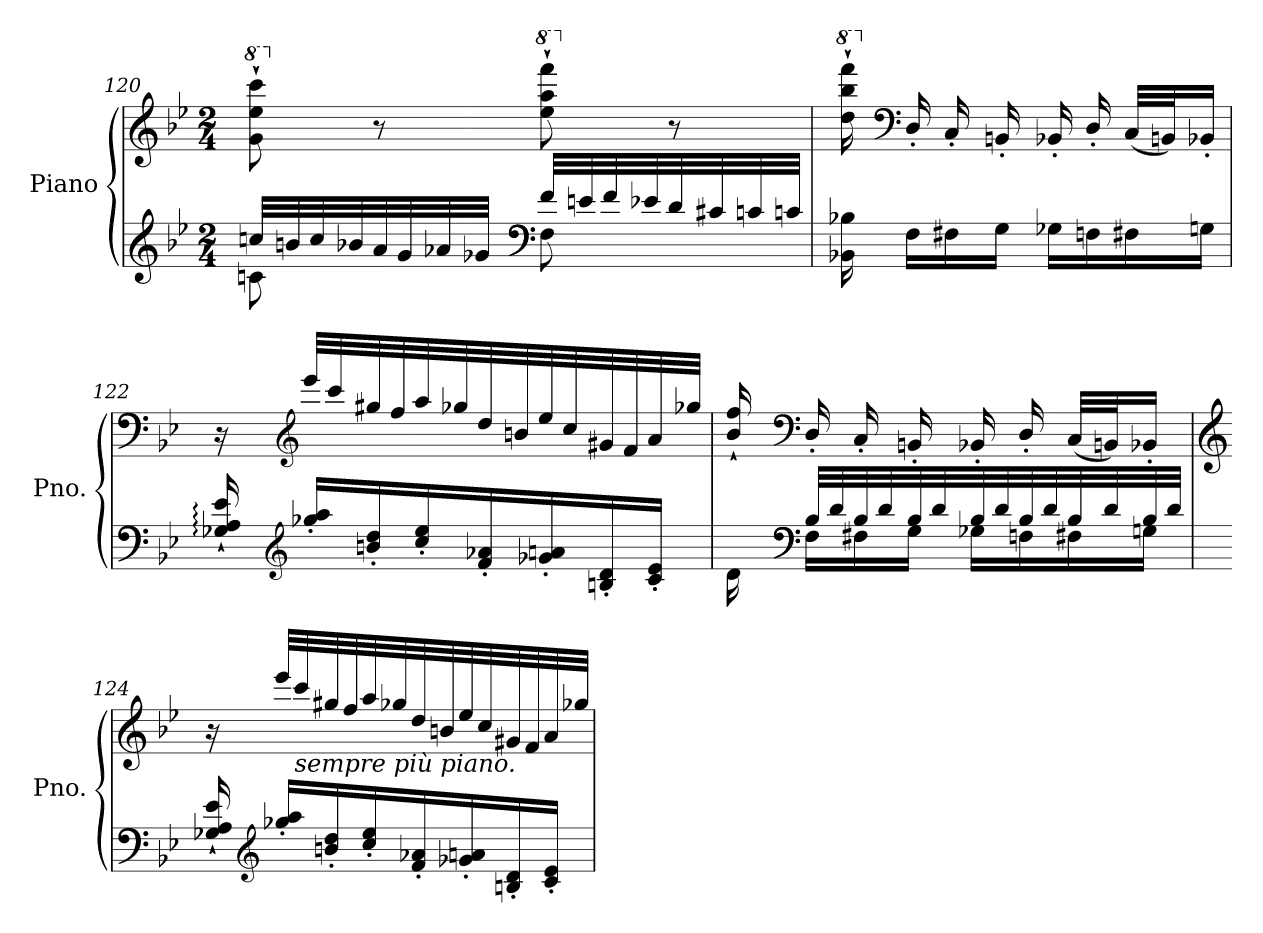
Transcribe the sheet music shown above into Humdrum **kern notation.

**kern	**kern
*part1	*part1
*staff2	*staff1
*I"Piano	*
*I'Pno.	*
*clefG2	*clefG2
*k[b-e-]	*k[b-e-]
*M2/4	*M2/4
=120	=120
*^	*
*	*	*8va
32ccn/LLL	8cn\	8gg\` 8eee-\` 8cccc\`
32bn/	.	.
32cc/	.	.
32b-X/	.	.
*	*	*X8va
32a/	8ryy	8r
32g/	.	.
32a-X/	.	.
32g-X/JJJ	.	.
*clefF4	*	*
*	*	*8va
32f/LLL	8F\	8eee-\` 8aaa\` 8ffff\`
32en/	.	.
32f/	.	.
32e-X/	.	.
*	*	*X8va
32d/	8ryy	8r
32c#X/	.	.
32cn/	.	.
32cn/JJJ	.	.
*v	*v	*
!!LO:LB:g=z
=121	=121
*	*8va
16BB-X\ 16B-X\	16ddd\` 16bbb-\` 16ffff\`
*	*clefF4
*	*X8va
16F\LL	16D'/
16F#X\	16C'/
16G\JJ	16BBn'/
16G-X\LL	16BB-X'/
16Fn\	16D'/
16F#X\	(32C/LLL
.	32BBni/J)
16Gn\JJ	16BB-X'/JJ
=122	=122
16G-X/:` 16A/:` 16e-/:`	16r
*clefG2	*clefG2
16gg-X/' 16aa/'LL	32eee-/LLL
.	32ccc/
16bn/' 16dd/'	32gg#X/
.	32ff/
16cc/' 16ee-/'	32aa/
.	32gg-X/
16f/' 16a-X/'	32dd/
.	32bn/
16g-X/' 16an/'	32ee-/
.	32cc/
16Bn/' 16d/'	32g#X/
.	32f/
16c/' 16e-/'JJ	32a/
.	32gg-X/JJJ
=123	=123
*^	*
16d\	16ryy	16b-/` 16ff/`
*clefF4	*	*clefF4
16F\LL	32B-/LLL	16D'/
.	32d/	.
16F#X\	32B-/	16C'/
.	32d/	.
16G\JJ	32B-/	16BBn'/
.	32d/	.
16G-X\LL	32B-/	16BB-X'/
.	32d/	.
16Fn\	32B-/	16D'/
.	32d/	.
16F#X\	32B-/	(32C/LLL
.	32d/	32BBni/J)
16Gn\JJ	32B-/	16BB-X'/JJ
.	32d/JJJ	.
*v	*v	*
!!LO:LB:g=z
=124	=124
*	*clefG2
16G-X/` 16A/` 16e-/`	16r
*clefG2	*
16gg-X/' 16aa/'LL	32eee-/LLL
!	!LO:TX:b:i:t=sempre più piano.
.	32ccc/
16bn/' 16dd/'	32gg#X/
.	32ff/
16cc/' 16ee-/'	32aa/
.	32gg-X/
16f/' 16a-X/'	32dd/
.	32bn/
16g-X/' 16an/'	32ee-/
.	32cc/
16Bn/' 16d/'	32g#X/
.	32f/
16c/' 16e-/'JJ	32a/
.	32gg-X/JJJ
=	=
*-	*-
